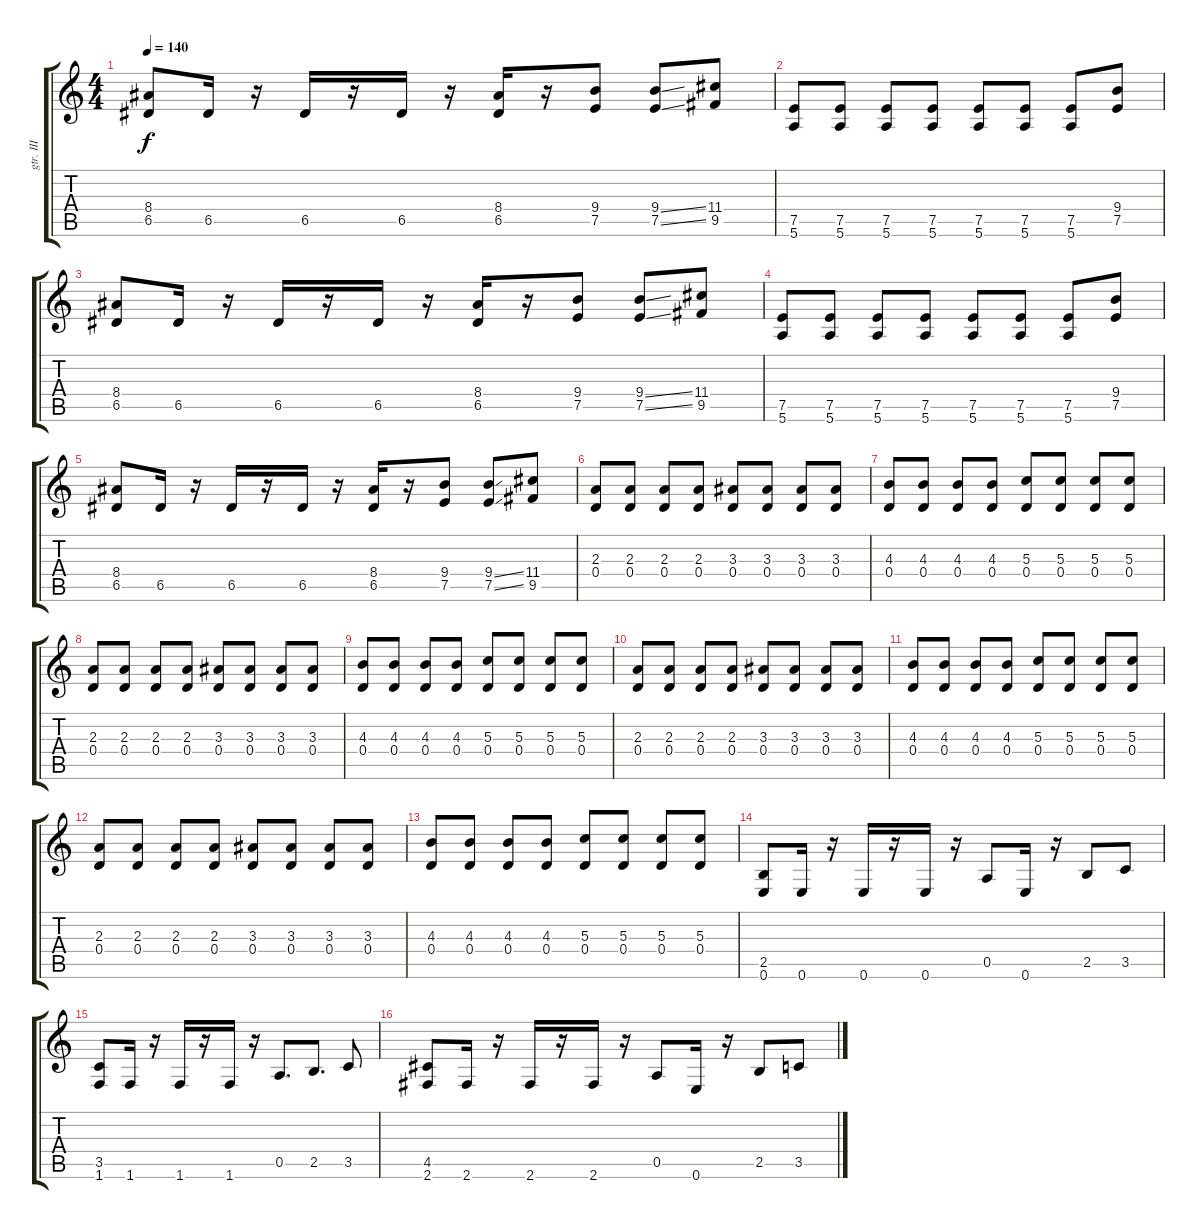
\track ("gtr. III" "gtr. III") {instrument acousticguitarsteel}
\staff {score tabs}
\tuning (E4 B3 G3 D3 A2 E2) {hide}
\ts (4 4)
\tempo 140
\clef g2
\ks c
(8.4 6.5).8{dy f} 6.5.16 r.16 6.5.16 r.16 6.5.16 r.16 (8.4 6.5).16 r.16 (9.4 7.5).8 (9.4{ss} 7.5{ss}).8 (11.4 9.5).8 |
(7.5 5.6).8 (7.5 5.6).8 (7.5 5.6).8 (7.5 5.6).8 (7.5 5.6).8 (7.5 5.6).8 (7.5 5.6).8 (9.4 7.5).8 |
(8.4 6.5).8 6.5.16 r.16 6.5.16 r.16 6.5.16 r.16 (8.4 6.5).16 r.16 (9.4 7.5).8 (9.4{ss} 7.5{ss}).8 (11.4 9.5).8 |
(7.5 5.6).8 (7.5 5.6).8 (7.5 5.6).8 (7.5 5.6).8 (7.5 5.6).8 (7.5 5.6).8 (7.5 5.6).8 (9.4 7.5).8 |
(8.4 6.5).8 6.5.16 r.16 6.5.16 r.16 6.5.16 r.16 (8.4 6.5).16 r.16 (9.4 7.5).8 (9.4{ss} 7.5{ss}).8 (11.4 9.5).8 |
(2.3 0.4).8 (2.3 0.4).8 (2.3 0.4).8 (2.3 0.4).8 (3.3 0.4).8 (3.3 0.4).8 (3.3 0.4).8 (3.3 0.4).8 |
(4.3 0.4).8 (4.3 0.4).8 (4.3 0.4).8 (4.3 0.4).8 (5.3 0.4).8 (5.3 0.4).8 (5.3 0.4).8 (5.3 0.4).8 |
(2.3 0.4).8 (2.3 0.4).8 (2.3 0.4).8 (2.3 0.4).8 (3.3 0.4).8 (3.3 0.4).8 (3.3 0.4).8 (3.3 0.4).8 |
(4.3 0.4).8 (4.3 0.4).8 (4.3 0.4).8 (4.3 0.4).8 (5.3 0.4).8 (5.3 0.4).8 (5.3 0.4).8 (5.3 0.4).8 |
(2.3 0.4).8 (2.3 0.4).8 (2.3 0.4).8 (2.3 0.4).8 (3.3 0.4).8 (3.3 0.4).8 (3.3 0.4).8 (3.3 0.4).8 |
(4.3 0.4).8 (4.3 0.4).8 (4.3 0.4).8 (4.3 0.4).8 (5.3 0.4).8 (5.3 0.4).8 (5.3 0.4).8 (5.3 0.4).8 |
(2.3 0.4).8 (2.3 0.4).8 (2.3 0.4).8 (2.3 0.4).8 (3.3 0.4).8 (3.3 0.4).8 (3.3 0.4).8 (3.3 0.4).8 |
(4.3 0.4).8 (4.3 0.4).8 (4.3 0.4).8 (4.3 0.4).8 (5.3 0.4).8 (5.3 0.4).8 (5.3 0.4).8 (5.3 0.4).8 |
(2.5 0.6).8{instrument overdrivenguitar} 0.6.16 r.16 0.6.16 r.16 0.6.16 r.16 0.5.8 0.6.16 r.16 2.5.8 3.5.8 |
(3.5 1.6).8 1.6.16 r.16 1.6.16 r.16 1.6.16 r.16 0.5.8{d} 2.5.8{d} 3.5.8 |
(4.5 2.6).8 2.6.16 r.16 2.6.16 r.16 2.6.16 r.16 0.5.8 0.6.16 r.16 2.5.8 3.5.8
